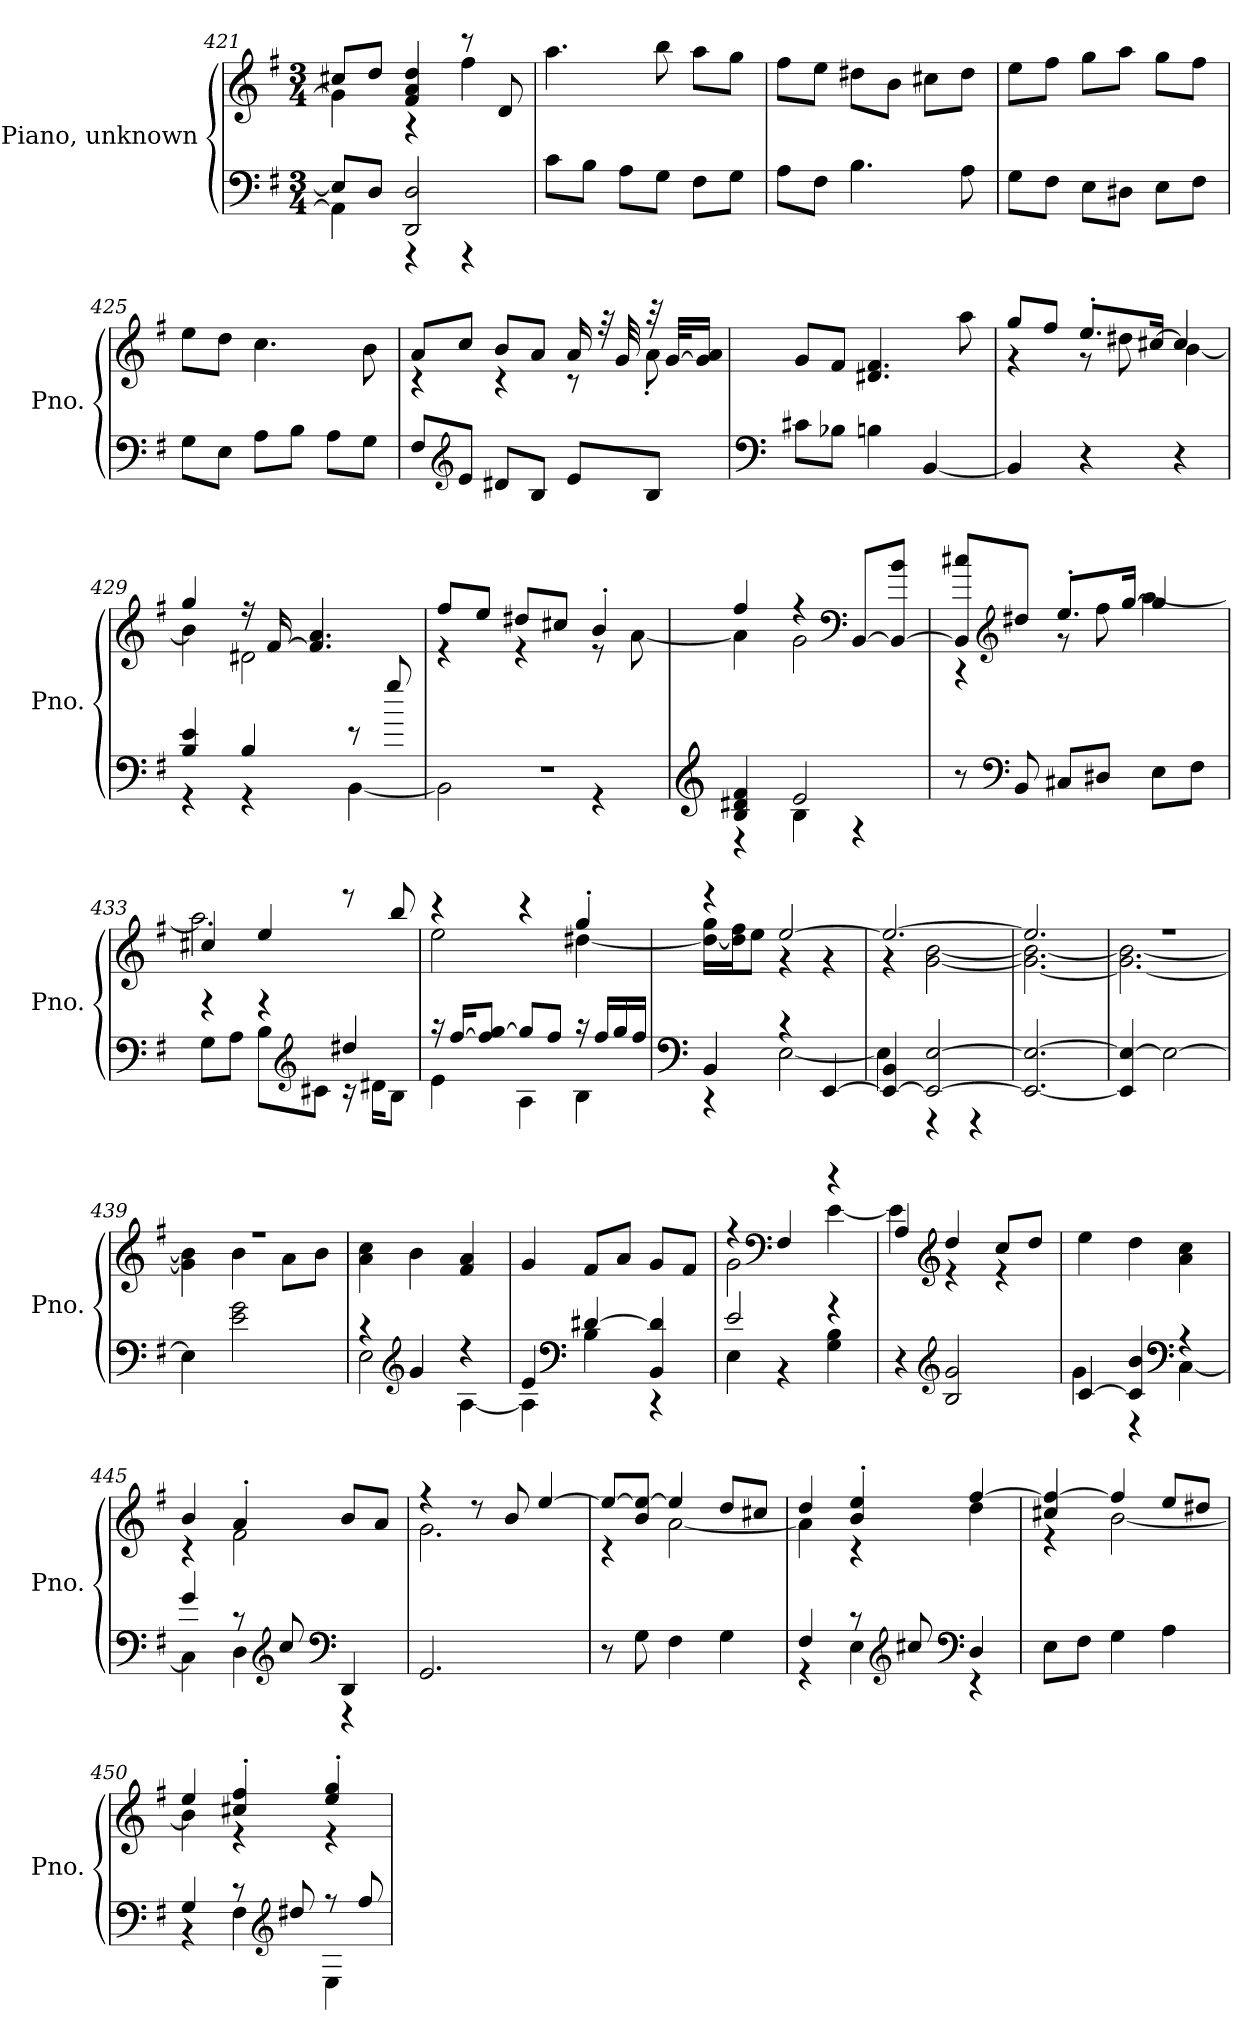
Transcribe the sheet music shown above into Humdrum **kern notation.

**kern	**kern
*part1	*part1
*staff2	*staff1
*I"Piano, unknown	*
*I'Pno.	*
*clefF4	*clefG2
*k[f#]	*k[f#]
*M3/4	*M3/4
=421	=421
*^	*^
8E/L]	4AA\]	8cc#X/L	4g\]
8D/J	.	8dd/J	.
2DD/ 2D/	4r	4f#/ 4a/ 4dd/	4r
.	4r	8r	4ff#\
.	.	8d/	.
*v	*v	*	*
*	*v	*v
=422	=422
8c\L	4.aa\
8B\J	.
8A\L	.
8G\J	8bb\
8F#\L	8aa\L
8G\J	8gg\J
=423	=423
8A\L	8ff#\L
8F#\J	8ee\J
4.B\	8dd#X\L
.	8b\J
.	8cc#X\L
8A\	8dd#\J
!!LO:LB:g=z
=424	=424
8G\L	8ee\L
8F#\J	8ff#\J
8E\L	8gg\L
8D#X\J	8aa\J
8E\L	8gg\L
8F#\J	8ff#\J
=425	=425
8G\L	8ee\L
8E\J	8dd\J
8A\L	4.cc\
8B\J	.
8A\L	.
8G\J	8b\
=426	=426
*	*^
8F#/L	8a/L	4r
*clefG2	*	*
8e/J	8cc/J	.
8d#X/L	8b/L	4r
8B/J	8a/J	.
8e/L	16a/	8r
.	32r	.
.	32g/	.
8B/J	32r	8a'\
.	[32g/KLL	.
.	16g/] 16a/JJ	.
*	*v	*v
=427	=427
*clefF4	*
8c#X\L	8g/L
8B-X\J	8f#/J
4Bn\	4.d#X/ 4.f#/
[4BB/	.
.	8aa\
!!LO:LB:g=z
=428	=428
*	*^
4BB/]	8gg/L	4r
.	8ff#/J	.
4r	8.ee'/L	8r
.	.	8dd#X\
.	[16cc#X/Jk	.
4r	4cc#/]	[4b\
=429	=429	=429
*^	*	*
4B/ 4e/	4r	4gg/	4b\]
4B/	4r	16r	2d#X\
.	.	[16f#/	.
.	.	4.f#/] 4.a/	.
8r	[4BB\	.	.
8gg/	.	.	.
=430	=430	=430	=430
2.r	2BB\]	8ff#/L	4r
.	.	8ee/J	.
.	.	8dd#X/L	4r
.	.	8cc#X/J	.
.	4r	4b'/	8r
.	.	.	[8a\
=431	=431	=431	=431
*clefG2	*	*	*
4B/ 4d#X/ 4f#/	4r	4ff#/	4a\]
2e/	4B\	4r	2g\
*	*	*clefF4	*
.	4r	[8BB/L	.
.	.	8BB/_ 8b/J	.
*v	*v	*	*
!!LO:PB:g=z	!!
=432	=432	=432
8r	8BB/] 8cc#X/L	4r
*clefF4	*clefG2	*
8BB/	8dd#X/J	.
8C#X/L	8.ee'/L	8r
8D#X/J	.	8ff#\
.	[16gg/Jk	.
8E\L	4gg/]	[4aa\
8F#\J	.	.
=433	=433	=433
*^	*	*
4r	8G\L	4cc#X/	2.aa\]
.	8A\J	.	.
4r	8B\L	4ee/	.
*clefG2	*	*	*
.	8c#X\J	.	.
4dd#X/	16r	8r	.
.	16d#X\KL	.	.
.	8B\J	8bb/	.
=434	=434	=434	=434
16r	4e\	4r	2ee\
[16ff#/KL	.	.	.
8ff#/] [8gg/J	.	.	.
8gg/L]	4A\	4r	.
8ff#/J	.	.	.
16r	4B\	4gg'/	[4dd#X\
16ff#/LL	.	.	.
16gg/	.	.	.
16ff#/JJ	.	.	.
!!LO:LB:g=z	!!
=435	=435	=435	=435
*clefF4	*	*	*
4BB/	4r	4r	16dd#\_ 16gg\LL
.	.	.	16dd#\] 16ff#\J
.	.	.	8ee\J
4r	[2E\	[2ee/	4r
[4EE/	.	.	4r
=436	=436	=436	=436
4EE/_ 4BB/	4E\]	2.ee/_	4r
2EE/_ [2E/	4r	.	[2g\ [2b\
.	4r	.	.
*v	*v	*	*
=437	=437	=437
2.EE/_ 2.E/_	2.ee/]	2.g\_ 2.b\_
=438	=438	=438
4EE/] 4E/_	2.r	2.g\_ 2.b\_
2E\_	.	.
=439	=439	=439
4E\]	2.r	4g\] 4b\]
2e\ 2g\	.	4b\
.	.	8a\L
.	.	8b\J
*	*v	*v
=440	=440
*^	*
4r	2E\	4a\ 4cc\
*clefG2	*	*
4g/	.	4b\
4r	[4A\	4f#/ 4a/
=441	=441	=441
4e/	4A\]	4g/
*clefF4	*	*
[4d#X/	4B\	8f#/L
.	.	8a/J
4BB/ 4d#/]	4r	8g/L
.	.	8f#/J
=442	=442	=442
*	*	*^
2e/	4E\	4r	2g\
*	*	*clefF4	*
.	4r	4F#/	.
4r	4G\ 4B\	4r	[4e\
*v	*v	*	*
!!LO:LB:g=z	!!
=443	=443	=443
4r	4A/	4e\]
*clefG2	*clefG2	*
2B/ 2g/	4dd/	4r
.	8cc/L	4r
.	8dd/J	.
*	*v	*v
=444	=444
*^	*
[4c/	4g\	4ee\
4c/] 4b/	4r	4dd\
*clefF4	*	*
4r	[4C\	4a\ 4cc\
=445	=445	=445
*	*	*^
4g/	4C\]	4b/	4r
8r	4D\	4a'/	2f#\
*clefG2	*	*	*
8cc/	.	.	.
*clefF4	*	*	*
4DD/	4r	8b/L	.
.	.	8a/J	.
*v	*v	*	*
=446	=446	=446
2.GG/	4r	2.g\
.	8r	.
.	8b/	.
.	[4ee/	.
=447	=447	=447
8r	8ee/L_	4r
8G\	8b/ 8ee/_J	.
4F#\	4ee/]	[2a\
4G\	8dd/L	.
.	8cc#X/J	.
!!LO:LB:g=z	!!
=448	=448	=448
*^	*	*
4F#/	4r	4dd/	4a\]
8r	4E\	4b/' 4ee/'	4r
*clefG2	*	*	*
8cc#X/	.	.	.
*clefF4	*	*	*
4D/	4r	[4ff#/	4dd\
*v	*v	*	*
=449	=449	=449
8E\L	4cc#X/ 4ff#/_	4r
8F#\J	.	.
4G\	4ff#/]	[2b\
4A\	8ee/L	.
.	8dd#X/J	.
=450	=450	=450
*^	*	*
4G/	4r	4ee/	4b\]
8r	4F#\	4cc#X/' 4ff#/'	4r
*clefG2	*	*	*
8dd#X/	.	.	.
8r	4E\	4ee/' 4gg/'	4r
8ff#/	.	.	.
*v	*v	*	*
*	*v	*v
=	=
*-	*-
